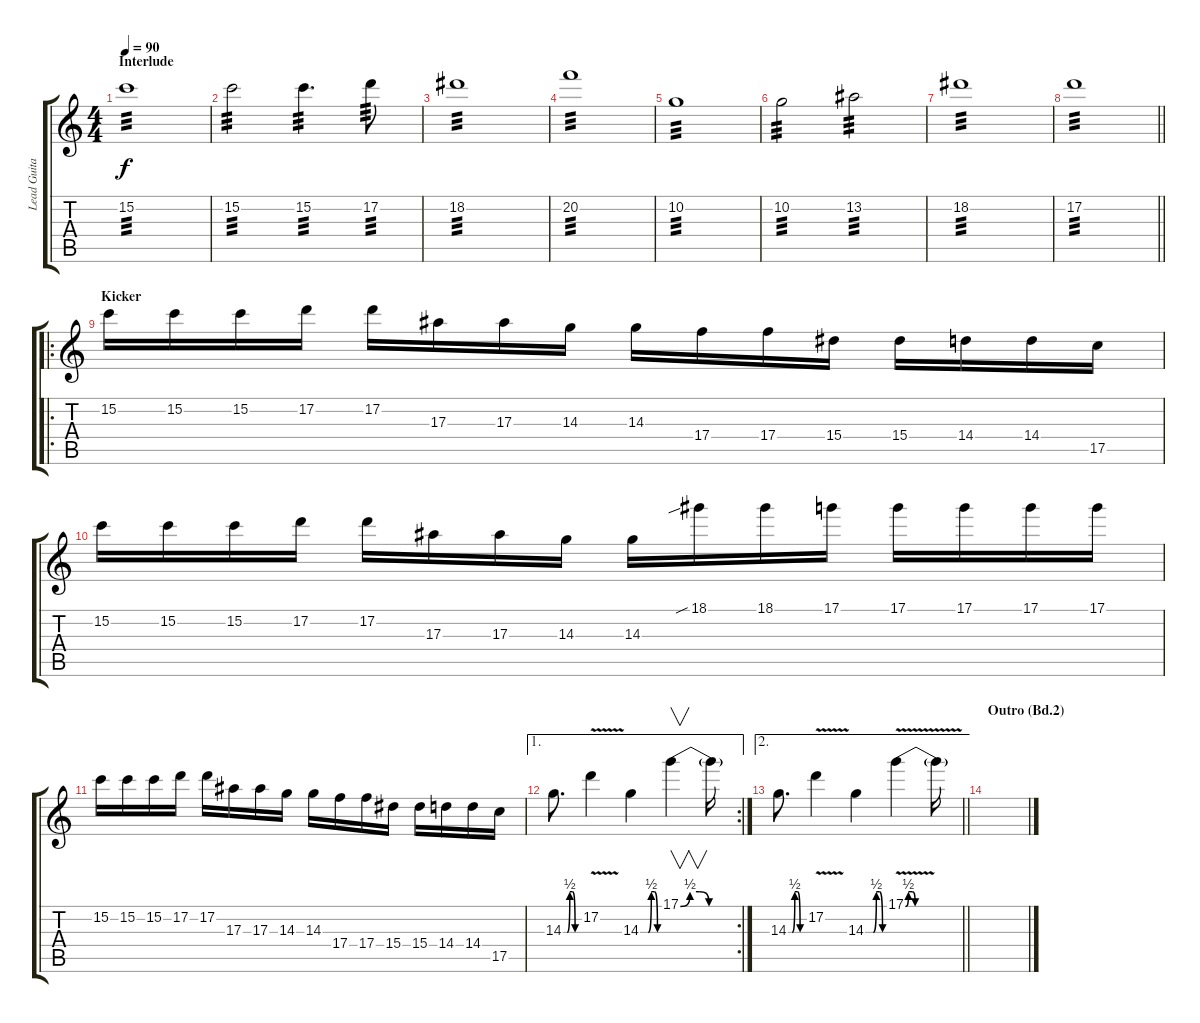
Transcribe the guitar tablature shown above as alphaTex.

\track ("Lead Guitar" "Lead Guita") {instrument distortionguitar}
\staff {score tabs}
\tuning (D4 A3 F3 C3 G2 C2) {hide}
\ts (4 4)
\section ("" "Interlude")
\tempo 90
\clef g2
\ks c
15.2.1{tp 3 dy f volume 16} |
15.2.2{tp 3} 15.2.4{d tp 3} 17.2.8{tp 3} |
18.2.1{tp 3} |
20.2.1{tp 3} |
10.2.1{tp 3} |
10.2.2{tp 3} 13.2.2{tp 3} |
18.2.1{tp 3} |
\barLineRight lightlight
17.2.1{tp 3} |
\ro
\section ("" "Kicker")
15.2.16{volume 14} 15.2.16 15.2.16 17.2.16 17.2.16 17.3.16 17.3.16 14.3.16 14.3.16 17.4.16 17.4.16 15.4.16 15.4.16 14.4.16 14.4.16 17.5.16 |
15.2.16 15.2.16 15.2.16 17.2.16 17.2.16 17.3.16 17.3.16 14.3.16 14.3.16 18.1{sib}.16 18.1.16 17.1.16 17.1.16 17.1.16 17.1.16 17.1.16 |
15.2.16 15.2.16 15.2.16 17.2.16 17.2.16 17.3.16 17.3.16 14.3.16 14.3.16 17.4.16 17.4.16 15.4.16 15.4.16 14.4.16 14.4.16 17.5.16 |
\ae 1
\rc 2
14.3{be (custom 0 0 15 0 25 2 35 2 45 0 60 0)}.8{d} 17.2{v}.4 14.3{be (custom 0 0 15 0 25 0 35 2 45 2 55 0 60 0)}.4 17.1{be (custom 0 0 10 2 20 2 30 0 60 0)}.4{v} 17.1{t}.16 |
\ae 2
\barLineRight lightlight
14.3{be (custom 0 0 15 0 25 2 35 2 45 0 60 0)}.8{d} 17.2{v}.4 14.3{be (custom 0 0 15 0 25 0 35 2 45 2 55 0 60 0)}.4 17.1{be (custom 0 0 3 2 7 2 10 0 60 0) v}.4 17.1{t}.16 |
\section ("" "Outro (Bd.2)")
